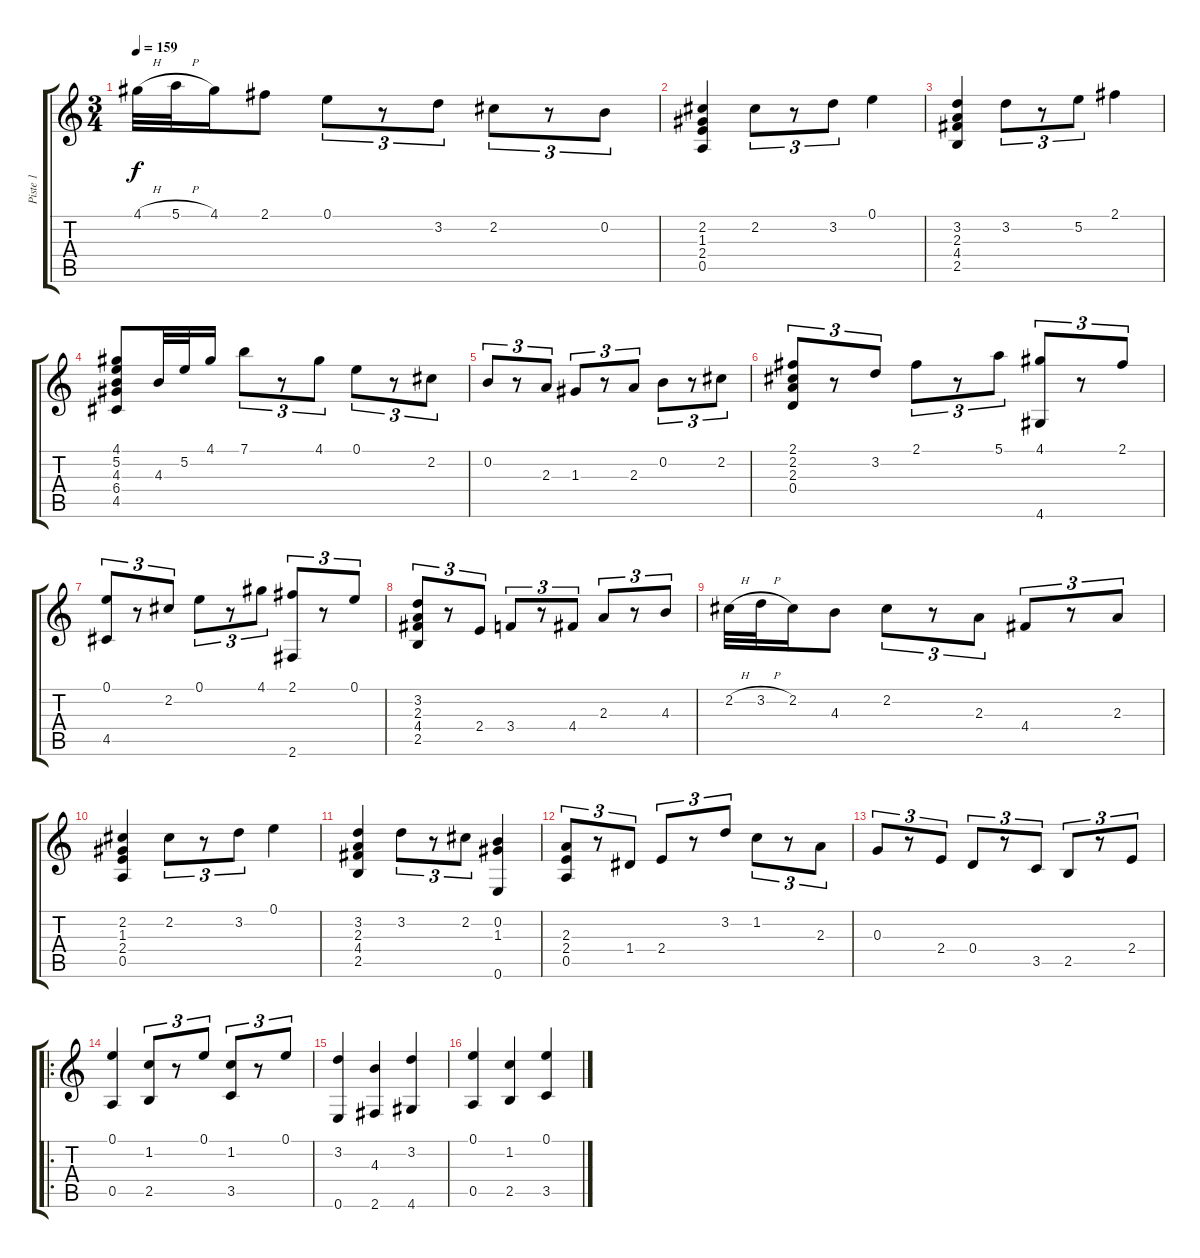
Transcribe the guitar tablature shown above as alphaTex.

\track ("Piste 1" "Piste 1") {instrument acousticguitarnylon}
\staff {score tabs}
\tuning (E4 B3 G3 D3 A2 E2) {hide}
\ts (3 4)
\tempo 159
\clef g2
\ks c
4.1{h}.32{dy f} 5.1{h}.32 4.1.16 2.1.8 0.1.8{tu (3 2)} r.8{tu (3 2)} 3.2.8{tu (3 2)} 2.2.8{tu (3 2)} r.8{tu (3 2)} 0.2.8{tu (3 2)} |
(2.2 1.3 2.4 0.5).4 2.2.8{tu (3 2)} r.8{tu (3 2)} 3.2.8{tu (3 2)} 0.1.4 |
(3.2 2.3 4.4 2.5).4 3.2.8{tu (3 2)} r.8{tu (3 2)} 5.2.8{tu (3 2)} 2.1.4 |
(4.1 5.2 4.3 6.4 4.5).8 4.3.32 5.2.32 4.1.16 7.1.8{tu (3 2)} r.8{tu (3 2)} 4.1.8{tu (3 2)} 0.1.8{tu (3 2)} r.8{tu (3 2)} 2.2.8{tu (3 2)} |
0.2.8{tu (3 2)} r.8{tu (3 2)} 2.3.8{tu (3 2)} 1.3.8{tu (3 2)} r.8{tu (3 2)} 2.3.8{tu (3 2)} 0.2.8{tu (3 2)} r.8{tu (3 2)} 2.2.8{tu (3 2)} |
(2.1 2.2 2.3 0.4).8{tu (3 2)} r.8{tu (3 2)} 3.2.8{tu (3 2)} 2.1.8{tu (3 2)} r.8{tu (3 2)} 5.1.8{tu (3 2)} (4.1 4.6).8{tu (3 2)} r.8{tu (3 2)} 2.1.8{tu (3 2)} |
(0.1 4.5).8{tu (3 2)} r.8{tu (3 2)} 2.2.8{tu (3 2)} 0.1.8{tu (3 2)} r.8{tu (3 2)} 4.1.8{tu (3 2)} (2.1 2.6).8{tu (3 2)} r.8{tu (3 2)} 0.1.8{tu (3 2)} |
(3.2 2.3 4.4 2.5).8{tu (3 2)} r.8{tu (3 2)} 2.4.8{tu (3 2)} 3.4.8{tu (3 2)} r.8{tu (3 2)} 4.4.8{tu (3 2)} 2.3.8{tu (3 2)} r.8{tu (3 2)} 4.3.8{tu (3 2)} |
2.2{h}.32 3.2{h}.32 2.2.16 4.3.8 2.2.8{tu (3 2)} r.8{tu (3 2)} 2.3.8{tu (3 2)} 4.4.8{tu (3 2)} r.8{tu (3 2)} 2.3.8{tu (3 2)} |
(2.2 1.3 2.4 0.5).4 2.2.8{tu (3 2)} r.8{tu (3 2)} 3.2.8{tu (3 2)} 0.1.4 |
(3.2 2.3 4.4 2.5).4 3.2.8{tu (3 2)} r.8{tu (3 2)} 2.2.8{tu (3 2)} (0.2 1.3 0.6).4 |
(2.3 2.4 0.5).8{tu (3 2)} r.8{tu (3 2)} 1.4.8{tu (3 2)} 2.4.8{tu (3 2)} r.8{tu (3 2)} 3.2.8{tu (3 2)} 1.2.8{tu (3 2)} r.8{tu (3 2)} 2.3.8{tu (3 2)} |
0.3.8{tu (3 2)} r.8{tu (3 2)} 2.4.8{tu (3 2)} 0.4.8{tu (3 2)} r.8{tu (3 2)} 3.5.8{tu (3 2)} 2.5.8{tu (3 2)} r.8{tu (3 2)} 2.4.8{tu (3 2)} |
\ro
(0.1 0.5).4 (1.2 2.5).8{tu (3 2)} r.8{tu (3 2)} 0.1.8{tu (3 2)} (1.2 3.5).8{tu (3 2)} r.8{tu (3 2)} 0.1.8{tu (3 2)} |
(3.2 0.6).4 (4.3 2.6).4 (3.2 4.6).4 |
(0.1 0.5).4 (1.2 2.5).4 (0.1 3.5).4
